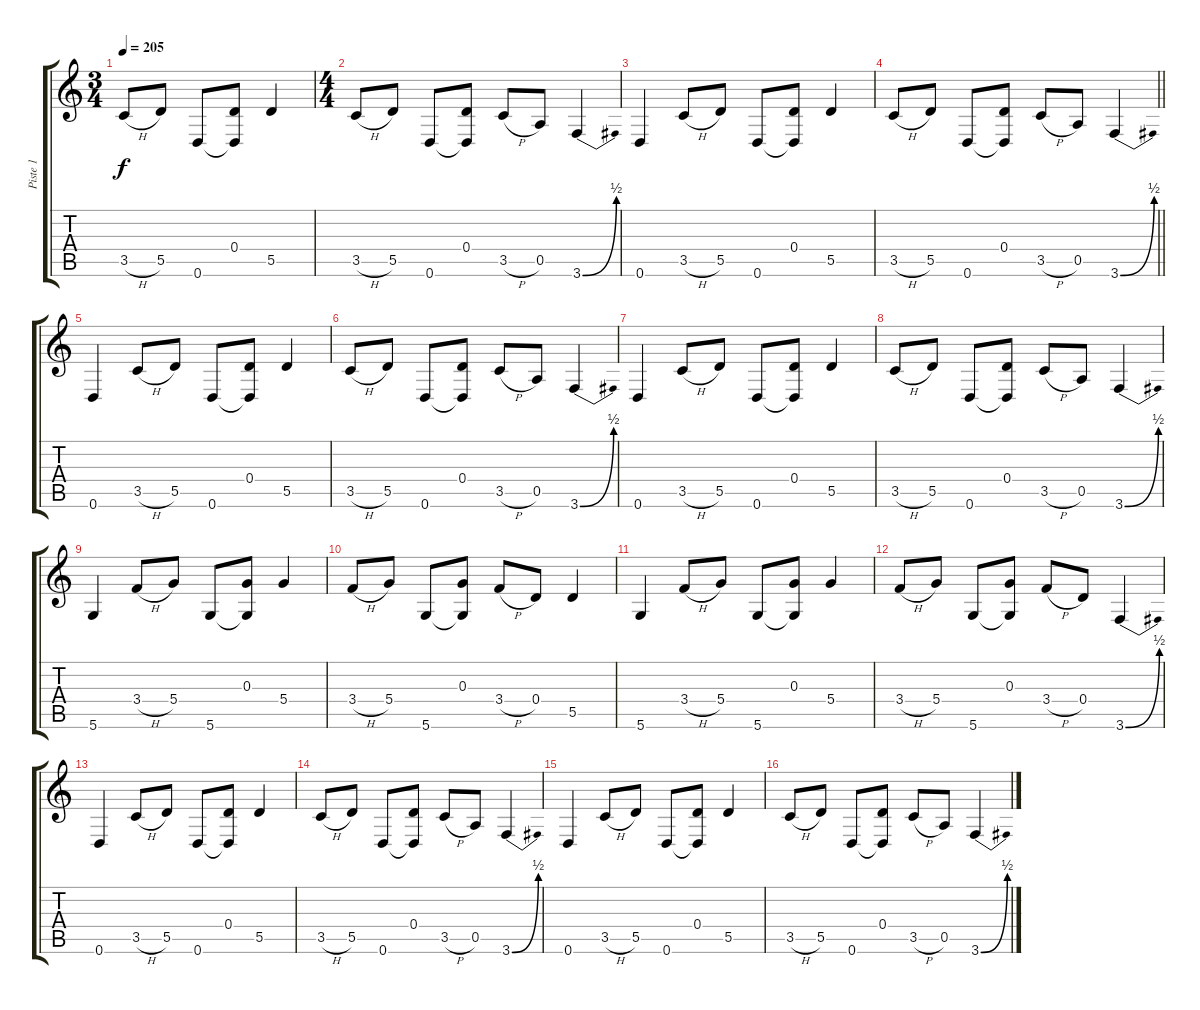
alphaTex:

\track ("Piste 1" "Piste 1") {instrument acousticguitarnylon}
\staff {score tabs}
\tuning (E4 B3 G3 D3 A2 D2) {hide}
\ts (3 4)
\tempo 205
\clef g2
\ks c
3.5{h}.8{dy f} 5.5.8 0.6.8 (0.4 0.6{t}).8 5.5.4 |
\ts (4 4)
3.5{h}.8 5.5.8 0.6.8 (0.4 0.6{t}).8 3.5{h}.8 0.5.8 3.6{be (bend 0 0 60 2)}.4 |
0.6.4 3.5{h}.8 5.5.8 0.6.8 (0.4 0.6{t}).8 5.5.4 |
\barLineRight lightlight
3.5{h}.8 5.5.8 0.6.8 (0.4 0.6{t}).8 3.5{h}.8 0.5.8 3.6{be (bend 0 0 60 2)}.4 |
0.6.4 3.5{h}.8 5.5.8 0.6.8 (0.4 0.6{t}).8 5.5.4 |
3.5{h}.8 5.5.8 0.6.8 (0.4 0.6{t}).8 3.5{h}.8 0.5.8 3.6{be (bend 0 0 60 2)}.4 |
0.6.4 3.5{h}.8 5.5.8 0.6.8 (0.4 0.6{t}).8 5.5.4 |
3.5{h}.8 5.5.8 0.6.8 (0.4 0.6{t}).8 3.5{h}.8 0.5.8 3.6{be (bend 0 0 60 2)}.4 |
5.6.4 3.4{h}.8 5.4.8 5.6.8 (0.3 5.6{t}).8 5.4.4 |
3.4{h}.8 5.4.8 5.6.8 (0.3 5.6{t}).8 3.4{h}.8 0.4.8 5.5.4 |
5.6.4 3.4{h}.8 5.4.8 5.6.8 (0.3 5.6{t}).8 5.4.4 |
3.4{h}.8 5.4.8 5.6.8 (0.3 5.6{t}).8 3.4{h}.8 0.4.8 3.6{be (bend 0 0 60 2)}.4 |
0.6.4 3.5{h}.8 5.5.8 0.6.8 (0.4 0.6{t}).8 5.5.4 |
3.5{h}.8 5.5.8 0.6.8 (0.4 0.6{t}).8 3.5{h}.8 0.5.8 3.6{be (bend 0 0 60 2)}.4 |
0.6.4 3.5{h}.8 5.5.8 0.6.8 (0.4 0.6{t}).8 5.5.4 |
3.5{h}.8 5.5.8 0.6.8 (0.4 0.6{t}).8 3.5{h}.8 0.5.8 3.6{be (bend 0 0 60 2)}.4
